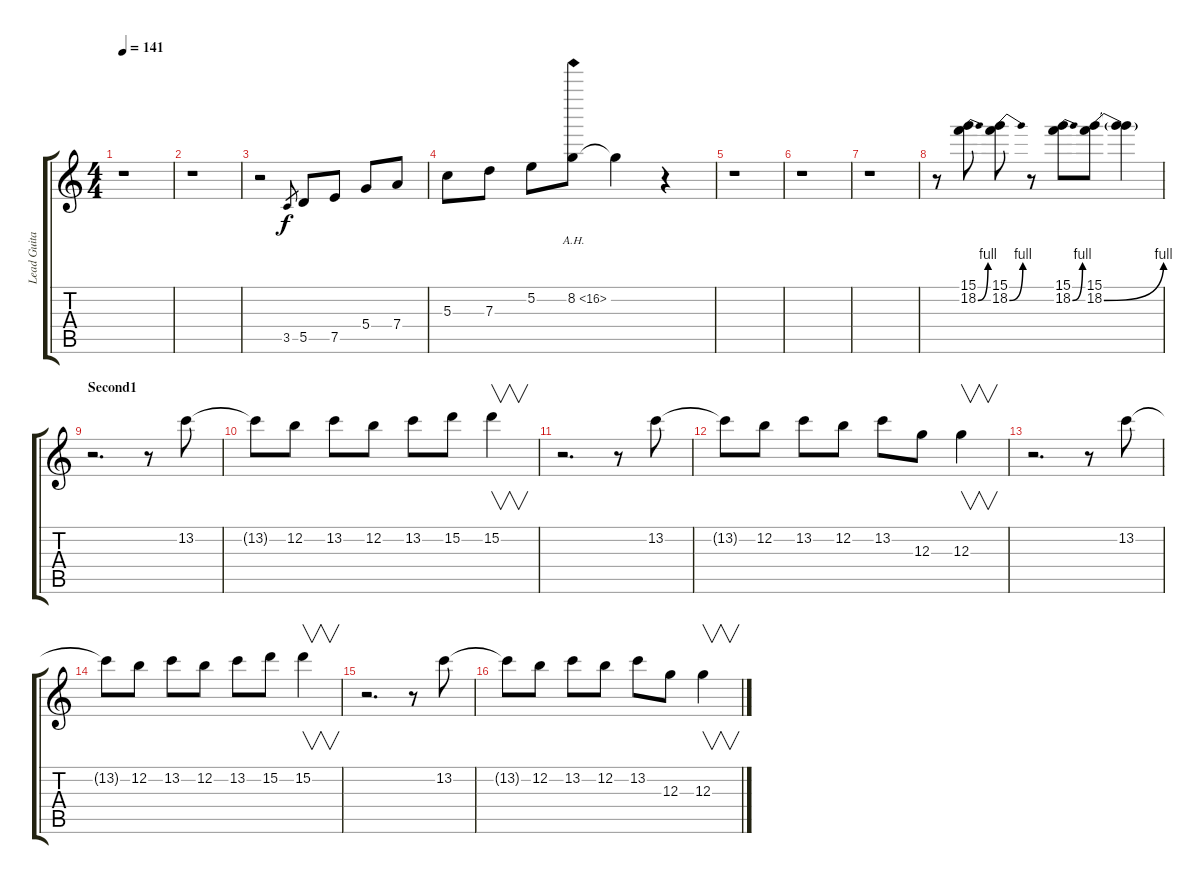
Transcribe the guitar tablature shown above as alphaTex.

\track ("Lead Guitar" "Lead Guita") {instrument overdrivenguitar}
\staff {score tabs}
\tuning (E4 B3 G3 D3 A2 E2) {hide}
\ts (4 4)
\tempo 141
\clef g2
\ks c
r.1{dy f} |
r.1 |
r.2 3.5.8{gr} 5.5.8 7.5.8 5.4.8 7.4.8 |
5.3.8 7.3.8 5.2.8 8.2{ah 8}.8 8.2{t}.4 r.4 |
r.1 |
r.1 |
r.1 |
r.8 (15.1 18.2{be (bend 0 0 60 4)}).8{instrument overdrivenguitar} (15.1 18.2{be (bend 0 0 60 4)}).8 r.8 (15.1 18.2{be (bend 0 0 60 4)}).8 (15.1 18.2{be (bend 0 0 60 4)}).8 (15.1{t} 18.2{t}).4 |
\section ("" "Second1")
r.2{d} r.8 13.2.8 |
13.2{t}.8 12.2.8 13.2.8 12.2.8 13.2.8 15.2.8 15.2.4{v} |
r.2{d} r.8 13.2.8 |
13.2{t}.8 12.2.8 13.2.8 12.2.8 13.2.8 12.3.8 12.3.4{v} |
r.2{d} r.8 13.2.8 |
13.2{t}.8 12.2.8 13.2.8 12.2.8 13.2.8 15.2.8 15.2.4{v} |
r.2{d} r.8 13.2.8 |
13.2{t}.8 12.2.8 13.2.8 12.2.8 13.2.8 12.3.8 12.3.4{v}
